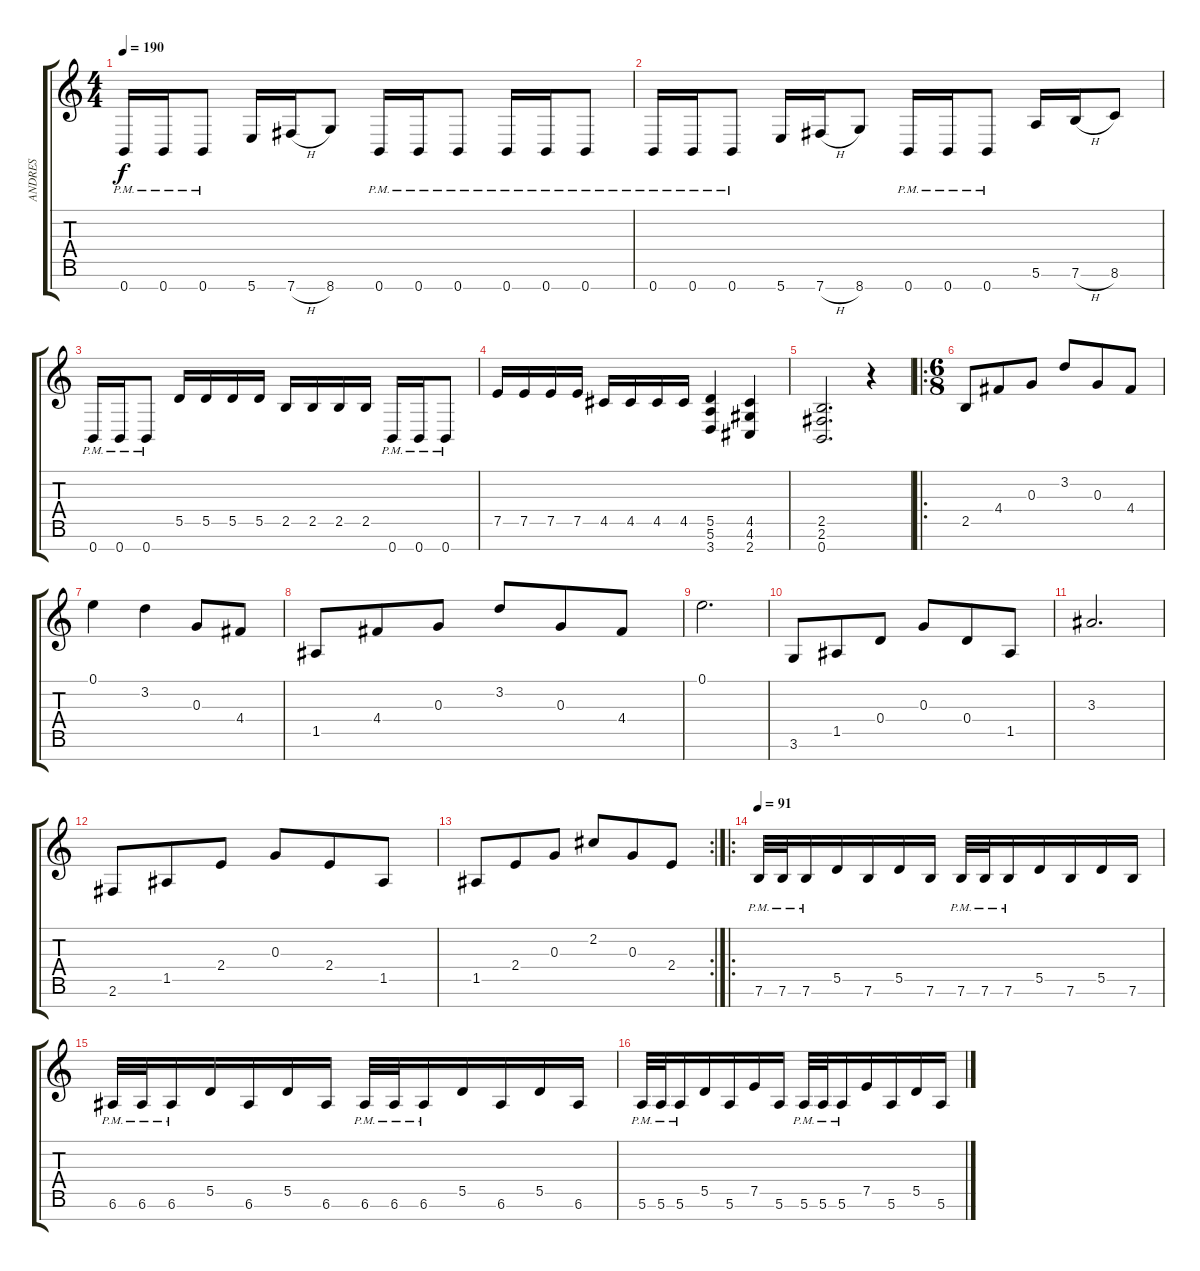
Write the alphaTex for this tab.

\track ("ANDRES" "ANDRES") {instrument distortionguitar}
\staff {score tabs}
\tuning (E4 B3 G3 D3 A2 E2 B1) {hide}
\ts (4 4)
\tempo 190
\clef g2
\ks c
0.7{pm}.16{dy f} 0.7{pm}.16 0.7{pm}.8 5.7.16 7.7{h}.16 8.7.8 0.7{pm}.16 0.7{pm}.16 0.7{pm}.8 0.7{pm}.16 0.7{pm}.16 0.7{pm}.8 |
0.7{pm}.16 0.7{pm}.16 0.7{pm}.8 5.7.16 7.7{h}.16 8.7.8 0.7{pm}.16 0.7{pm}.16 0.7{pm}.8 5.6.16 7.6{h}.16 8.6.8 |
0.7{pm}.16 0.7{pm}.16 0.7{pm}.8 5.5.16 5.5.16 5.5.16 5.5.16 2.5.16 2.5.16 2.5.16 2.5.16 0.7{pm}.16 0.7{pm}.16 0.7{pm}.8 |
7.5.16 7.5.16 7.5.16 7.5.16 4.5.16 4.5.16 4.5.16 4.5.16 (5.5 5.6 3.7).4 (4.5 4.6 2.7).4 |
(2.5 2.6 0.7).2{d} r.4 |
\ro
\ts (6 8)
2.5.8 4.4.8 0.3.8 3.2.8 0.3.8 4.4.8 |
0.1.4 3.2.4 0.3.8 4.4.8 |
1.5.8 4.4.8 0.3.8 3.2.8 0.3.8 4.4.8 |
0.1.2{d} |
3.6.8 1.5.8 0.4.8 0.3.8 0.4.8 1.5.8 |
3.3.2{d} |
2.6.8 1.5.8 2.4.8 0.3.8 2.4.8 1.5.8 |
\rc 2
1.5.8 2.4.8 0.3.8 2.2.8 0.3.8 2.4.8 |
\ro
\tempo 91
7.6{pm}.32 7.6{pm}.32 7.6{pm}.16 5.5.16 7.6.16 5.5.16 7.6.16 7.6{pm}.32 7.6{pm}.32 7.6{pm}.16 5.5.16 7.6.16 5.5.16 7.6.16 |
6.6{pm}.32 6.6{pm}.32 6.6{pm}.16 5.5.16 6.6.16 5.5.16 6.6.16 6.6{pm}.32 6.6{pm}.32 6.6{pm}.16 5.5.16 6.6.16 5.5.16 6.6.16 |
5.6{pm}.32 5.6{pm}.32 5.6{pm}.16 5.5.16 5.6.16 7.5.16 5.6.16 5.6{pm}.32 5.6{pm}.32 5.6{pm}.16 7.5.16 5.6.16 5.5.16 5.6.16
